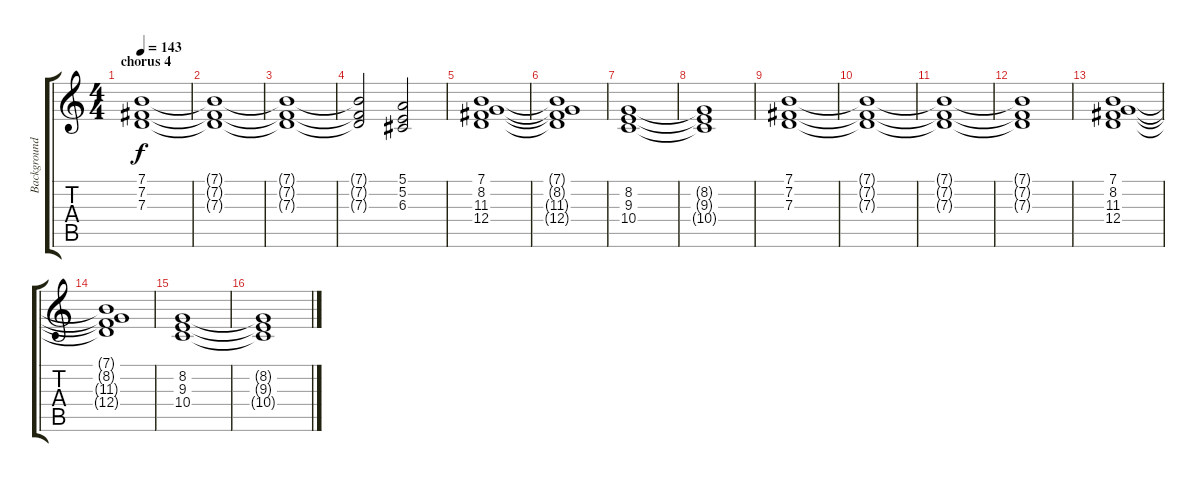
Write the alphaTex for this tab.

\track ("Background Vocals" "Background") {instrument choiraahs}
\staff {score tabs}
\tuning (E4 B3 G3 D3 A2 E2) {hide}
\ts (4 4)
\section ("" "chorus 4")
\tempo 143
\clef g2
\ks c
(7.1 7.2 7.3).1{dy f} |
(7.1{t} 7.2{t} 7.3{t}).1 |
(7.1{t} 7.2{t} 7.3{t}).1 |
(7.1{t} 7.2{t} 7.3{t}).2 (5.1 5.2 6.3).2 |
(7.1 8.2 11.3 12.4).1 |
(7.1{t} 8.2{t} 11.3{t} 12.4{t}).1 |
(8.2 9.3 10.4).1 |
(8.2{t} 9.3{t} 10.4{t}).1 |
(7.1 7.2 7.3).1 |
(7.1{t} 7.2{t} 7.3{t}).1 |
(7.1{t} 7.2{t} 7.3{t}).1 |
(7.1{t} 7.2{t} 7.3{t}).1 |
(7.1 8.2 11.3 12.4).1 |
(7.1{t} 8.2{t} 11.3{t} 12.4{t}).1 |
(8.2 9.3 10.4).1 |
(8.2{t} 9.3{t} 10.4{t}).1
